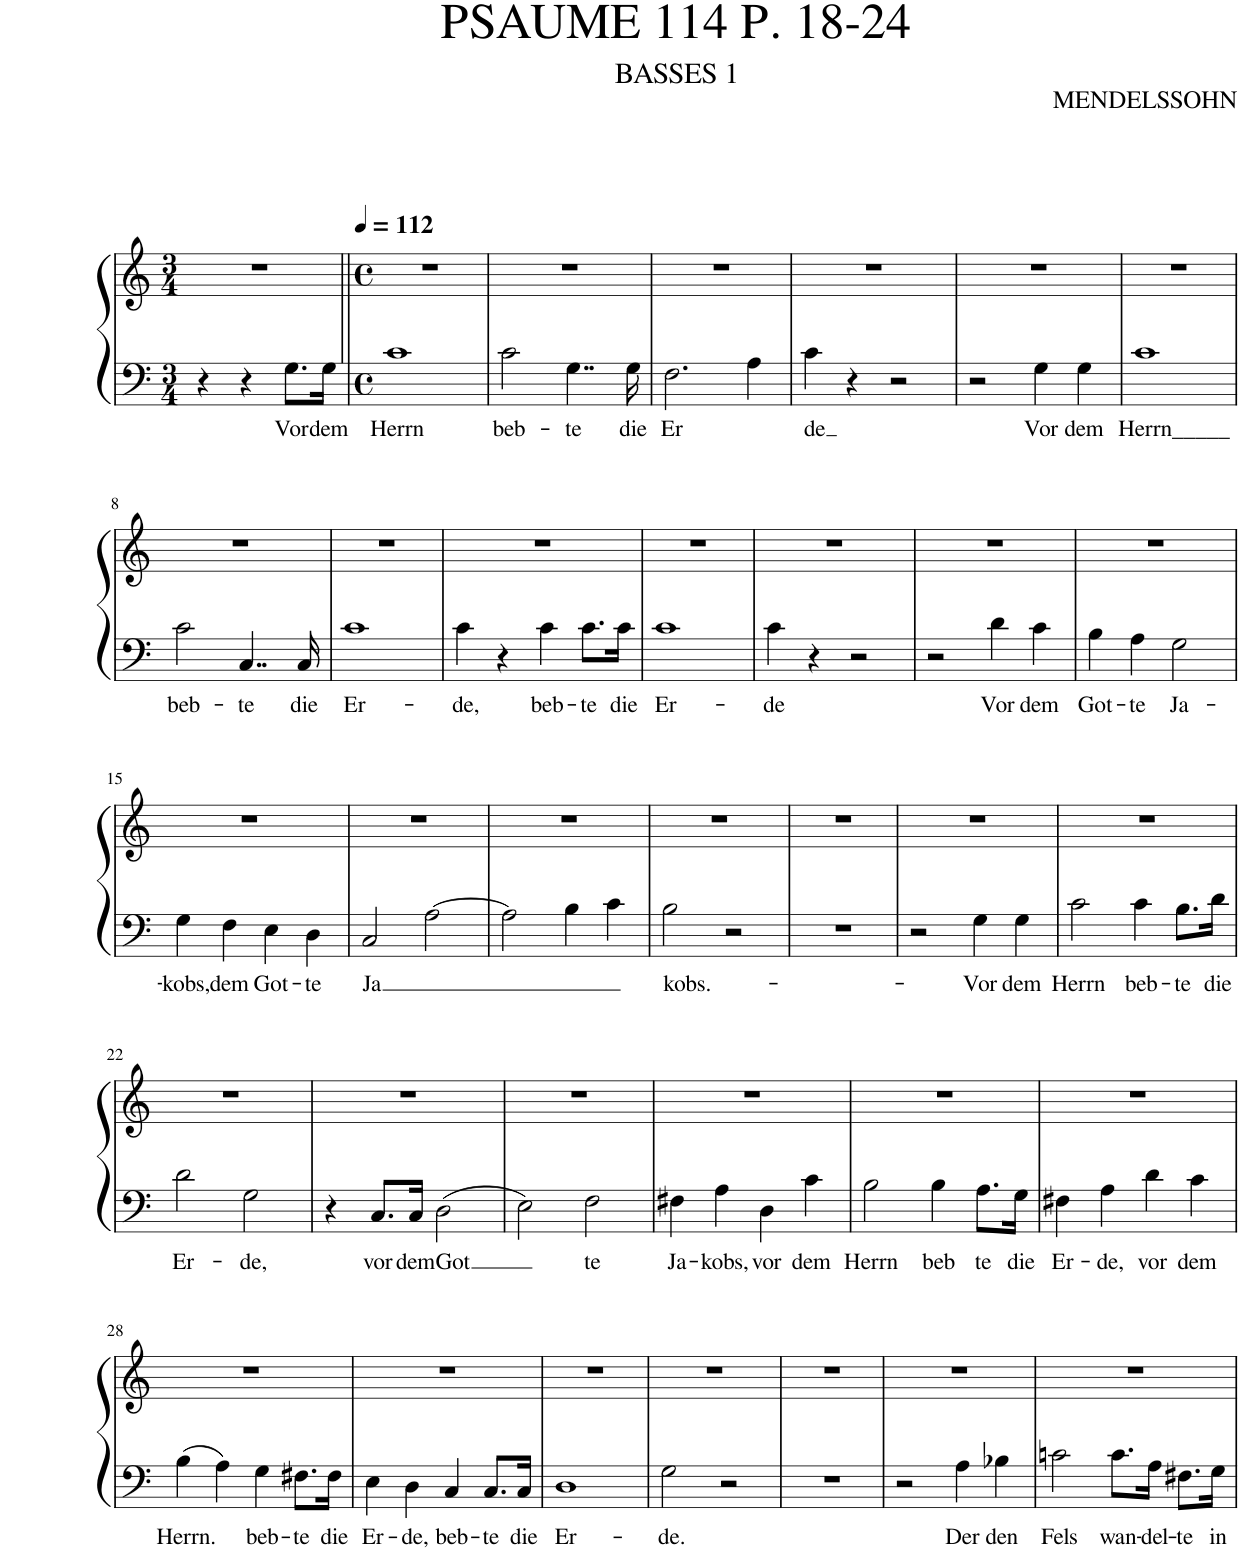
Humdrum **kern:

**kern	**text	**kern
*part1	*part1	*part1
*staff2	*staff2	*staff1
*I"Piano	*	*
*I'Pno.	*	*
*clefF4	*	*clefG2
*k[]	*	*k[]
*M3/4	*	*M3/4
=1	=1	=1
4r	.	2.r
4r	.	.
!	!LO:LY:b	!
8.G\L	Vor	.
!	!LO:LY:b	!
16G\Jk	dem	.
=2||	=2||	=2||
*M4/4	*	*M4/4
*met(c)	*	*met(c)
*	*	*MM112
!	!LO:LY:b	!
1c	Herrn	1r
=3	=3	=3
!	!LO:LY:b	!
2c\	beb-	1r
!	!LO:LY:b	!
4..G\	-te	.
!	!LO:LY:b	!
16G\	die	.
=4	=4	=4
!	!LO:LY:b	!
2.F\	Er	1r
4A\	.	.
=5	=5	=5
!	!LO:LY:b	!
4c\	de	1r
4r	.	.
2r	.	.
=6	=6	=6
2r	.	1r
!	!LO:LY:b	!
4G\	Vor	.
!	!LO:LY:b	!
4G\	dem	.
=7	=7	=7
!	!LO:LY:b	!
1c	Herrn_____	1r
!!LO:LB:g=z
=8	=8	=8
!	!LO:LY:b	!
2c\	beb-	1r
!	!LO:LY:b	!
4..C/	-te	.
!	!LO:LY:b	!
16C/	die	.
=9	=9	=9
!	!LO:LY:b	!
1c	Er-	1r
=10	=10	=10
!	!LO:LY:b	!
4c\	-de,	1r
4r	.	.
!	!LO:LY:b	!
4c\	beb-	.
!	!LO:LY:b	!
8.c\L	-te	.
!	!LO:LY:b	!
16c\Jk	die	.
=11	=11	=11
!	!LO:LY:b	!
1c	Er-	1r
=12	=12	=12
!	!LO:LY:b	!
4c\	de	1r
4r	.	.
2r	.	.
=13	=13	=13
2r	.	1r
!	!LO:LY:b	!
4d\	Vor	.
!	!LO:LY:b	!
4c\	dem	.
=14	=14	=14
!	!LO:LY:b	!
4B\	Got-	1r
!	!LO:LY:b	!
4A\	te	.
!	!LO:LY:b	!
2G\	Ja-	.
!!LO:LB:g=z
=15	=15	=15
!	!LO:LY:b	!
4G\	-kobs,	1r
!	!LO:LY:b	!
4F\	dem	.
!	!LO:LY:b	!
4E\	Got-	.
!	!LO:LY:b	!
4D\	-te	.
=16	=16	=16
!	!LO:LY:b	!
2C/	Ja	1r
[2A\	.	.
=17	=17	=17
2A\]	.	1r
4B\	.	.
4c\	.	.
=18	=18	=18
!	!LO:LY:b	!
2B\	kobs.-	1r
2r	.	.
=19	=19	=19
1r	.	1r
=20	=20	=20
2r	.	1r
!	!LO:LY:b	!
4G\	Vor	.
!	!LO:LY:b	!
4G\	dem	.
=21	=21	=21
!	!LO:LY:b	!
2c\	Herrn	1r
!	!LO:LY:b	!
4c\	beb-	.
!	!LO:LY:b	!
8.B\L	-te	.
!	!LO:LY:b	!
16d\Jk	die	.
!!LO:LB:g=z
=22	=22	=22
!	!LO:LY:b	!
2d\	Er-	1r
!	!LO:LY:b	!
2G\	-de,	.
=23	=23	=23
4r	.	1r
!	!LO:LY:b	!
8.C/L	vor	.
!	!LO:LY:b	!
16C/Jk	dem	.
!	!LO:LY:b	!
2D\	-Got	.
=24	=24	=24
2E\	.	1r
!	!LO:LY:b	!
2F\	te	.
=25	=25	=25
!	!LO:LY:b	!
4F#X\	Ja-	1r
!	!LO:LY:b	!
4A\	-kobs,	.
!	!LO:LY:b	!
4D\	vor	.
!	!LO:LY:b	!
4c\	dem	.
=26	=26	=26
!	!LO:LY:b	!
2B\	Herrn	1r
!	!LO:LY:b	!
4B\	beb	.
!	!LO:LY:b	!
8.A\L	te	.
!	!LO:LY:b	!
16G\Jk	die	.
=27	=27	=27
!	!LO:LY:b	!
4F#X\	Er-	1r
!	!LO:LY:b	!
4A\	-de,	.
!	!LO:LY:b	!
4d\	vor	.
!	!LO:LY:b	!
4c\	dem	.
!!LO:LB:g=z
=28	=28	=28
!	!LO:LY:b	!
4B\	Herrn.	1r
4A\	.	.
!	!LO:LY:b	!
4G\	beb-	.
!	!LO:LY:b	!
8.F#X\L	-te	.
!	!LO:LY:b	!
16F#\Jk	die	.
=29	=29	=29
!	!LO:LY:b	!
4E\	Er-	1r
!	!LO:LY:b	!
4D\	-de,	.
!	!LO:LY:b	!
4C/	beb-	.
!	!LO:LY:b	!
8.C/L	-te	.
!	!LO:LY:b	!
16C/Jk	die	.
=30	=30	=30
!	!LO:LY:b	!
1D	Er-	1r
=31	=31	=31
!	!LO:LY:b	!
2G\	-de.	1r
2r	.	.
=32	=32	=32
1r	.	1r
=33	=33	=33
2r	.	1r
!	!LO:LY:b	!
4A\	Der	.
!	!LO:LY:b	!
4B-X\	den	.
=34	=34	=34
!	!LO:LY:b	!
2cn\	Fels	1r
!	!LO:LY:b	!
8.c\L	wan-	.
!	!LO:LY:b	!
16A\Jk	-del-	.
!	!LO:LY:b	!
8.F#X\L	-te	.
!	!LO:LY:b	!
16G\Jk	in	.
=	=	=
*-	*-	*-
